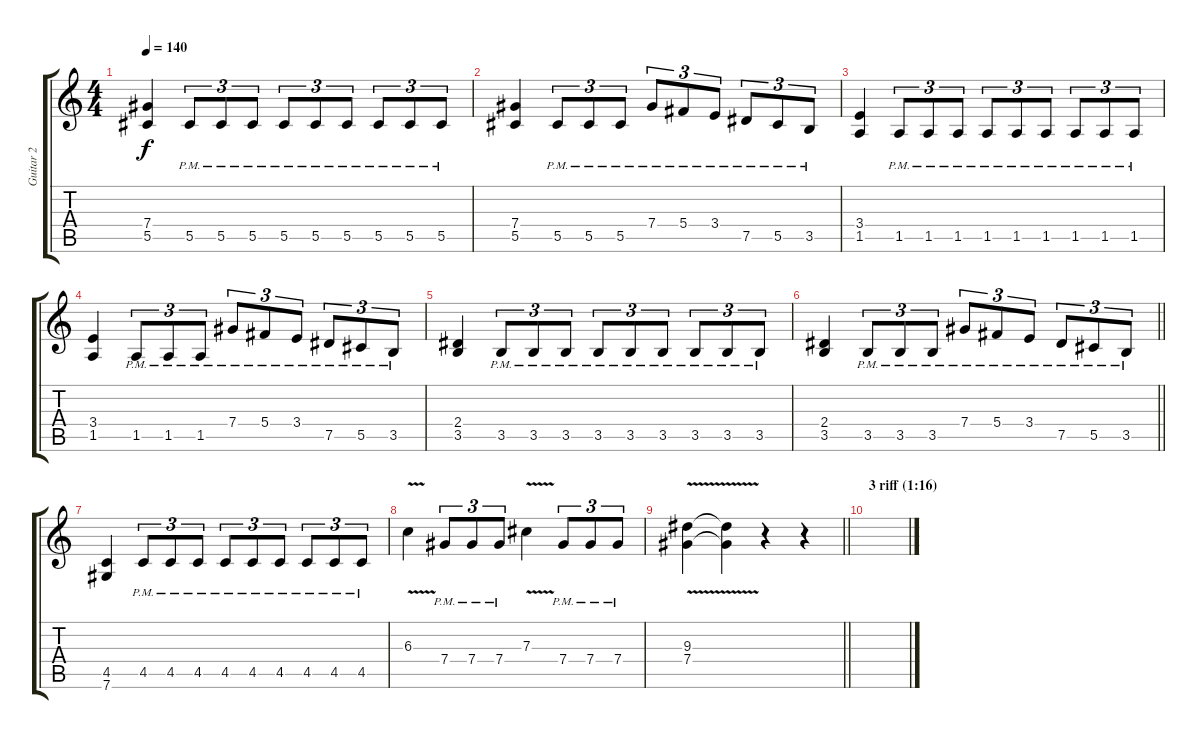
\track ("Guitar 2" "Guitar 2") {instrument distortionguitar}
\staff {score tabs}
\tuning (Eb4 Bb3 Gb3 Db3 Ab2 Db2) {hide}
\ts (4 4)
\section ("" "")
\tempo 140
\clef g2
\ks c
(7.4 5.5).4{dy f} 5.5{pm}.8{tu (3 2)} 5.5{pm}.8{tu (3 2)} 5.5{pm}.8{tu (3 2)} 5.5{pm}.8{tu (3 2)} 5.5{pm}.8{tu (3 2)} 5.5{pm}.8{tu (3 2)} 5.5{pm}.8{tu (3 2)} 5.5{pm}.8{tu (3 2)} 5.5{pm}.8{tu (3 2)} |
(7.4 5.5).4 5.5{pm}.8{tu (3 2)} 5.5{pm}.8{tu (3 2)} 5.5{pm}.8{tu (3 2)} 7.4{pm}.8{tu (3 2)} 5.4{pm}.8{tu (3 2)} 3.4{pm}.8{tu (3 2)} 7.5{pm}.8{tu (3 2)} 5.5{pm}.8{tu (3 2)} 3.5{pm}.8{tu (3 2)} |
(3.4 1.5).4 1.5{pm}.8{tu (3 2)} 1.5{pm}.8{tu (3 2)} 1.5{pm}.8{tu (3 2)} 1.5{pm}.8{tu (3 2)} 1.5{pm}.8{tu (3 2)} 1.5{pm}.8{tu (3 2)} 1.5{pm}.8{tu (3 2)} 1.5{pm}.8{tu (3 2)} 1.5{pm}.8{tu (3 2)} |
(3.4 1.5).4 1.5{pm}.8{tu (3 2)} 1.5{pm}.8{tu (3 2)} 1.5{pm}.8{tu (3 2)} 7.4{pm}.8{tu (3 2)} 5.4{pm}.8{tu (3 2)} 3.4{pm}.8{tu (3 2)} 7.5{pm}.8{tu (3 2)} 5.5{pm}.8{tu (3 2)} 3.5{pm}.8{tu (3 2)} |
(2.4 3.5).4 3.5{pm}.8{tu (3 2)} 3.5{pm}.8{tu (3 2)} 3.5{pm}.8{tu (3 2)} 3.5{pm}.8{tu (3 2)} 3.5{pm}.8{tu (3 2)} 3.5{pm}.8{tu (3 2)} 3.5{pm}.8{tu (3 2)} 3.5{pm}.8{tu (3 2)} 3.5{pm}.8{tu (3 2)} |
\barLineRight lightlight
(2.4 3.5).4 3.5{pm}.8{tu (3 2)} 3.5{pm}.8{tu (3 2)} 3.5{pm}.8{tu (3 2)} 7.4{pm}.8{tu (3 2)} 5.4{pm}.8{tu (3 2)} 3.4{pm}.8{tu (3 2)} 7.5{pm}.8{tu (3 2)} 5.5{pm}.8{tu (3 2)} 3.5{pm}.8{tu (3 2)} |
(4.5 7.6).4 4.5{pm}.8{tu (3 2)} 4.5{pm}.8{tu (3 2)} 4.5{pm}.8{tu (3 2)} 4.5{pm}.8{tu (3 2)} 4.5{pm}.8{tu (3 2)} 4.5{pm}.8{tu (3 2)} 4.5{pm}.8{tu (3 2)} 4.5{pm}.8{tu (3 2)} 4.5{pm}.8{tu (3 2)} |
6.3{v}.4 7.4{pm}.8{tu (3 2)} 7.4{pm}.8{tu (3 2)} 7.4{pm}.8{tu (3 2)} 7.3{v}.4 7.4{pm}.8{tu (3 2)} 7.4{pm}.8{tu (3 2)} 7.4{pm}.8{tu (3 2)} |
\barLineRight lightlight
(9.3{v} 7.4).4 (9.3{t} 7.4{t}).4 r.4 r.4 |
\section ("" "3 riff (1:16)")
